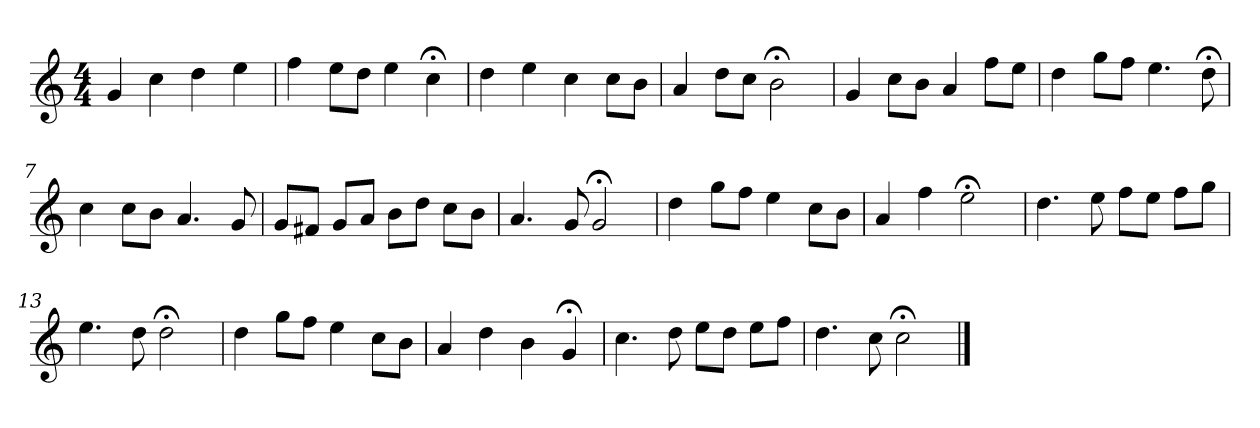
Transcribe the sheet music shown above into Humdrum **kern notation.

**kern
*part1
*staff1
*k[]
*C:
*M4/4
*MM120
=1
4g
4cc
4dd
4ee
=2
4ff
8eeL
8ddJ
4ee
4cc;<
=3
4dd
4ee
4cc
8ccL
8bJ
=4
4a
8ddL
8ccJ
2b;<
=5
4g
8ccL
8bJ
4a
8ffL
8eeJ
=6
4dd
8ggL
8ffJ
4.ee
8dd;<
=7
4cc
8ccL
8bJ
4.a
8g
=8
8gL
8f#XJ
8gL
8aJ
8bL
8ddJ
8ccL
8bJ
=9
4.a
8g
2g;<
=10
4dd
8ggL
8ffJ
4ee
8ccL
8bJ
=11
4a
4ff
2ee;<
=12
4.dd
8ee
8ffL
8eeJ
8ffL
8ggJ
=13
4.ee
8dd
2dd;<
=14
4dd
8ggL
8ffJ
4ee
8ccL
8bJ
=15
4a
4dd
4b
4g;<
=16
4.cc
8dd
8eeL
8ddJ
8eeL
8ffJ
=17
4.dd
8cc
2cc;<
==
*-
